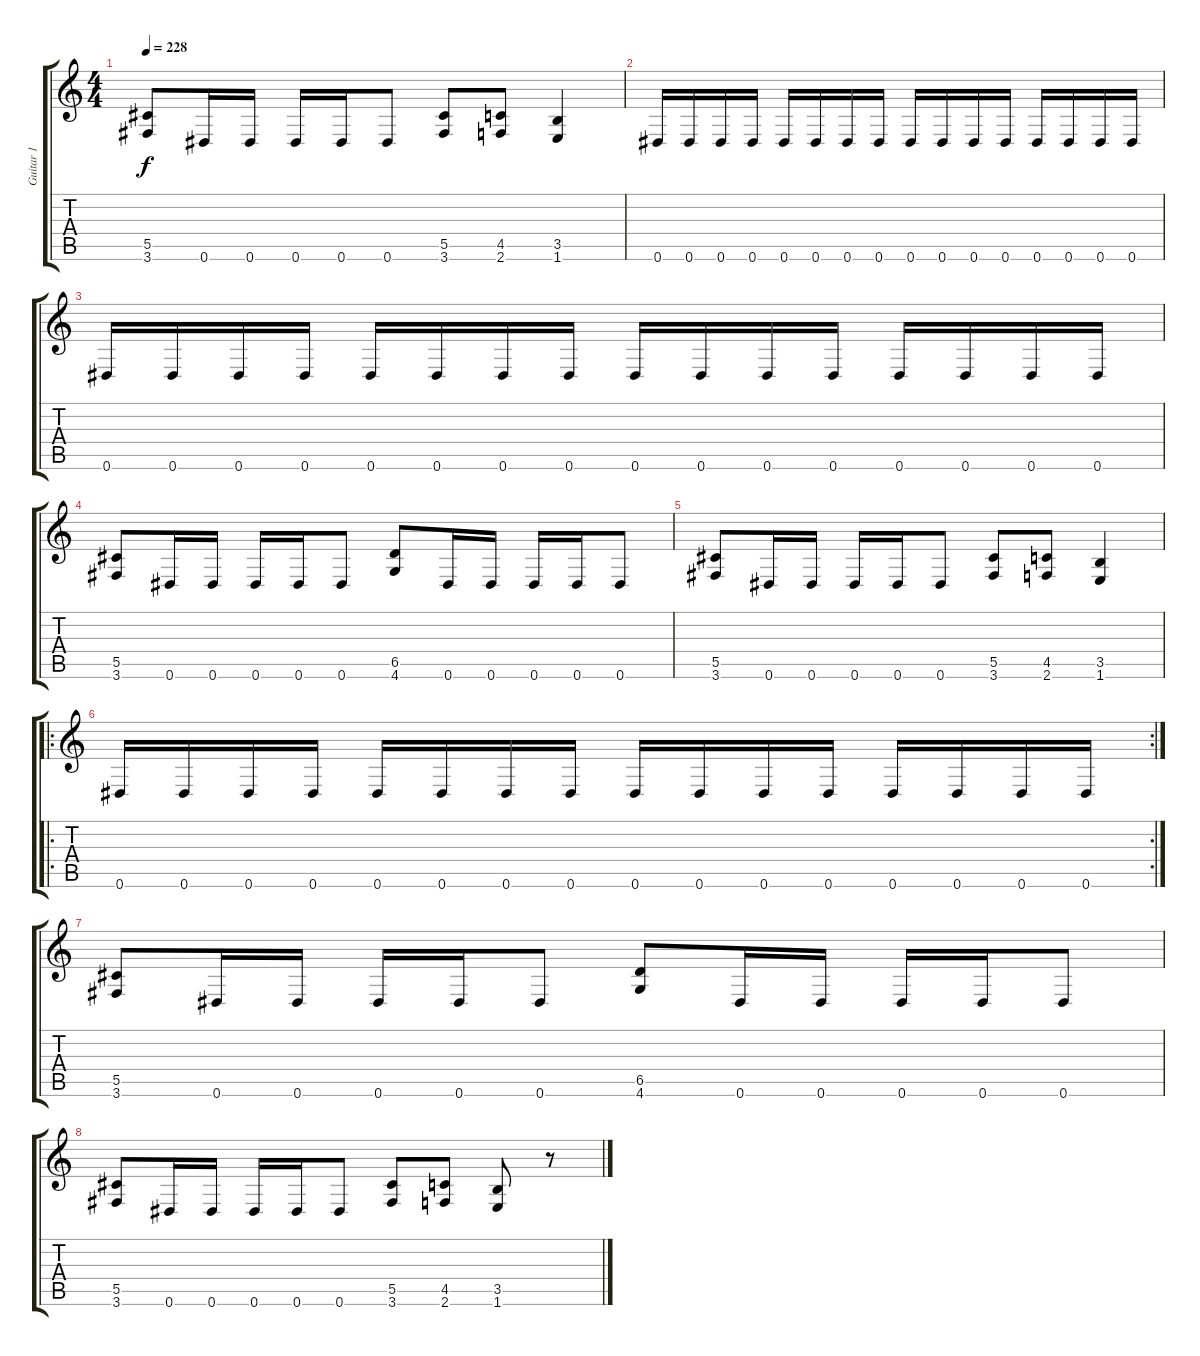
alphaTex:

\track ("Guitar 1" "Guitar 1") {instrument distortionguitar}
\staff {score tabs}
\tuning (Eb4 Bb3 Gb3 Db3 Ab2 Eb2) {hide}
\ts (4 4)
\tempo 228
\clef g2
\ks c
(5.5 3.6).8{dy f} 0.6.16 0.6.16 0.6.16 0.6.16 0.6.8 (5.5 3.6).8 (4.5 2.6).8 (3.5 1.6).4 |
0.6.16 0.6.16 0.6.16 0.6.16 0.6.16 0.6.16 0.6.16 0.6.16 0.6.16 0.6.16 0.6.16 0.6.16 0.6.16 0.6.16 0.6.16 0.6.16 |
0.6.16 0.6.16 0.6.16 0.6.16 0.6.16 0.6.16 0.6.16 0.6.16 0.6.16 0.6.16 0.6.16 0.6.16 0.6.16 0.6.16 0.6.16 0.6.16 |
(5.5 3.6).8 0.6.16 0.6.16 0.6.16 0.6.16 0.6.8 (6.5 4.6).8 0.6.16 0.6.16 0.6.16 0.6.16 0.6.8 |
(5.5 3.6).8 0.6.16 0.6.16 0.6.16 0.6.16 0.6.8 (5.5 3.6).8 (4.5 2.6).8 (3.5 1.6).4 |
\ro
\rc 2
0.6.16 0.6.16 0.6.16 0.6.16 0.6.16 0.6.16 0.6.16 0.6.16 0.6.16 0.6.16 0.6.16 0.6.16 0.6.16 0.6.16 0.6.16 0.6.16 |
(5.5 3.6).8 0.6.16 0.6.16 0.6.16 0.6.16 0.6.8 (6.5 4.6).8 0.6.16 0.6.16 0.6.16 0.6.16 0.6.8 |
(5.5 3.6).8 0.6.16 0.6.16 0.6.16 0.6.16 0.6.8 (5.5 3.6).8 (4.5 2.6).8 (3.5 1.6).8 r.8
